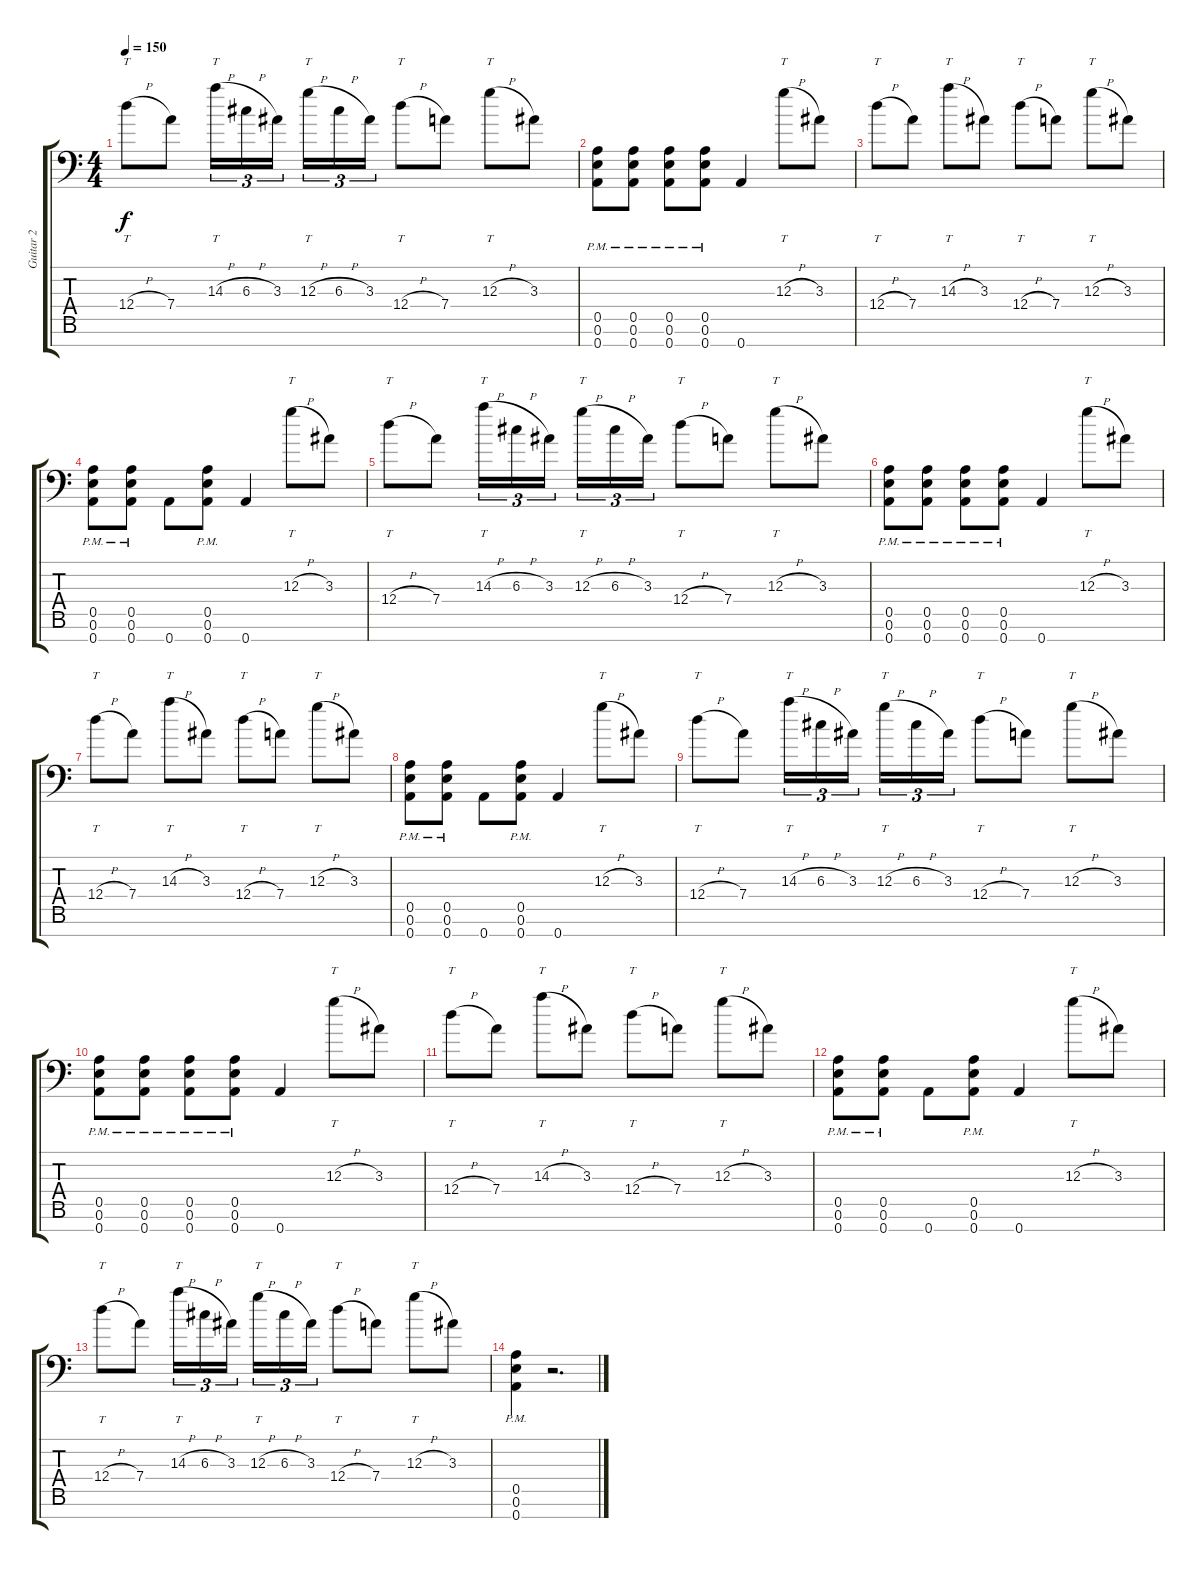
\track ("Guitar 2" "Guitar 2") {instrument overdrivenguitar}
\staff {score tabs}
\tuning (E4 B3 G3 D3 A2 E2 A1) {hide}
\ts (4 4)
\tempo 150
\clef f4
\ks c
12.4{h}.8{tt dy f} 7.4.8 14.3{h}.16{tt tu (3 2)} 6.3{h}.16{tu (3 2)} 3.3.16{tu (3 2) beam splitsecondary} 12.3{h}.16{tt tu (3 2)} 6.3{h}.16{tu (3 2)} 3.3.16{tu (3 2)} 12.4{h}.8{tt} 7.4.8 12.3{h}.8{tt} 3.3.8 |
(0.5{pm} 0.6{pm} 0.7{pm}).8 (0.5{pm} 0.6{pm} 0.7{pm}).8 (0.5{pm} 0.6{pm} 0.7{pm}).8 (0.5{pm} 0.6{pm} 0.7{pm}).8 0.7.4 12.3{h}.8{tt} 3.3.8 |
12.4{h}.8{tt} 7.4.8 14.3{h}.8{tt} 3.3.8 12.4{h}.8{tt} 7.4.8 12.3{h}.8{tt} 3.3.8 |
(0.5{pm} 0.6{pm} 0.7{pm}).8 (0.5{pm} 0.6{pm} 0.7{pm}).8 0.7.8 (0.5{pm} 0.6{pm} 0.7{pm}).8 0.7.4 12.3{h}.8{tt} 3.3.8 |
12.4{h}.8{tt} 7.4.8 14.3{h}.16{tt tu (3 2)} 6.3{h}.16{tu (3 2)} 3.3.16{tu (3 2) beam splitsecondary} 12.3{h}.16{tt tu (3 2)} 6.3{h}.16{tu (3 2)} 3.3.16{tu (3 2)} 12.4{h}.8{tt} 7.4.8 12.3{h}.8{tt} 3.3.8 |
(0.5{pm} 0.6{pm} 0.7{pm}).8 (0.5{pm} 0.6{pm} 0.7{pm}).8 (0.5{pm} 0.6{pm} 0.7{pm}).8 (0.5{pm} 0.6{pm} 0.7{pm}).8 0.7.4 12.3{h}.8{tt} 3.3.8 |
12.4{h}.8{tt} 7.4.8 14.3{h}.8{tt} 3.3.8 12.4{h}.8{tt} 7.4.8 12.3{h}.8{tt} 3.3.8 |
(0.5{pm} 0.6{pm} 0.7{pm}).8 (0.5{pm} 0.6{pm} 0.7{pm}).8 0.7.8 (0.5{pm} 0.6{pm} 0.7{pm}).8 0.7.4 12.3{h}.8{tt} 3.3.8 |
12.4{h}.8{tt} 7.4.8 14.3{h}.16{tt tu (3 2)} 6.3{h}.16{tu (3 2)} 3.3.16{tu (3 2) beam splitsecondary} 12.3{h}.16{tt tu (3 2)} 6.3{h}.16{tu (3 2)} 3.3.16{tu (3 2)} 12.4{h}.8{tt} 7.4.8 12.3{h}.8{tt} 3.3.8 |
(0.5{pm} 0.6{pm} 0.7{pm}).8 (0.5{pm} 0.6{pm} 0.7{pm}).8 (0.5{pm} 0.6{pm} 0.7{pm}).8 (0.5{pm} 0.6{pm} 0.7{pm}).8 0.7.4 12.3{h}.8{tt} 3.3.8 |
12.4{h}.8{tt} 7.4.8 14.3{h}.8{tt} 3.3.8 12.4{h}.8{tt} 7.4.8 12.3{h}.8{tt} 3.3.8 |
(0.5{pm} 0.6{pm} 0.7{pm}).8 (0.5{pm} 0.6{pm} 0.7{pm}).8 0.7.8 (0.5{pm} 0.6{pm} 0.7{pm}).8 0.7.4 12.3{h}.8{tt} 3.3.8 |
12.4{h}.8{tt} 7.4.8 14.3{h}.16{tt tu (3 2)} 6.3{h}.16{tu (3 2)} 3.3.16{tu (3 2) beam splitsecondary} 12.3{h}.16{tt tu (3 2)} 6.3{h}.16{tu (3 2)} 3.3.16{tu (3 2)} 12.4{h}.8{tt} 7.4.8 12.3{h}.8{tt} 3.3.8 |
(0.5{pm} 0.6{pm} 0.7{pm}).4 r.2{d}
